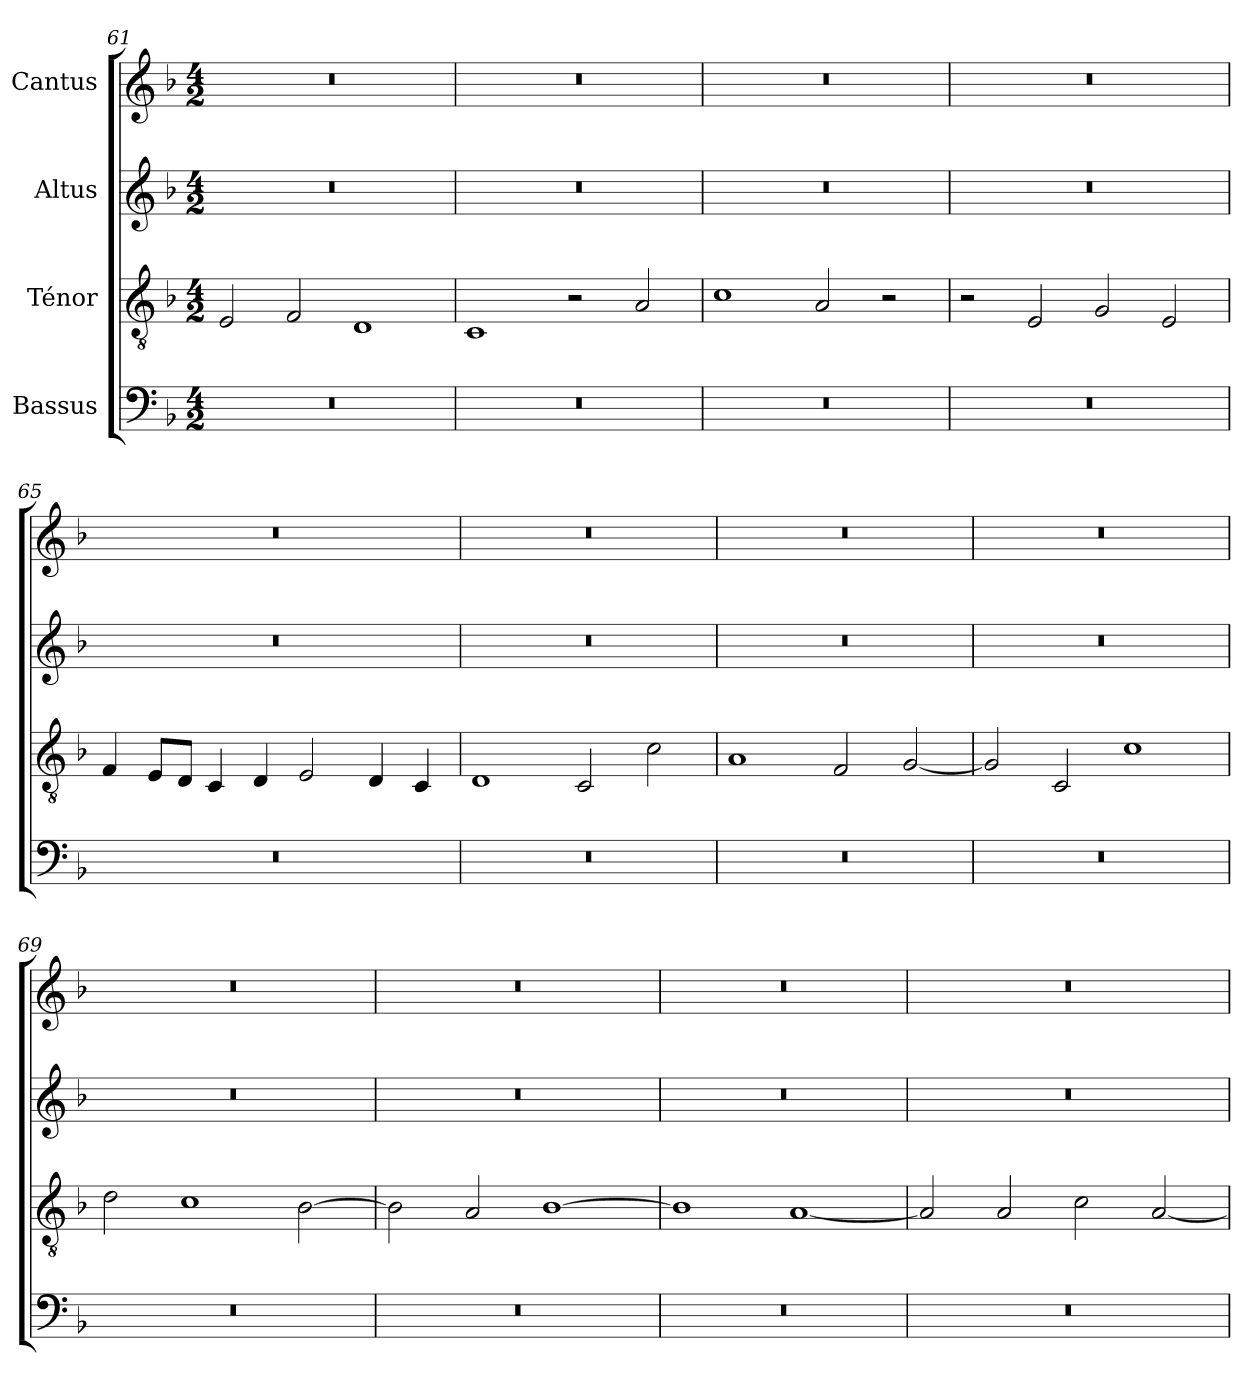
**kern	**kern	**kern	**kern
*part4	*part3	*part2	*part1
*staff4	*staff3	*staff2	*staff1
*I"Bassus	*I"Ténor	*I"Altus	*I"Cantus
*clefF4	*clefGv2	*clefG2	*clefG2
*k[b-]	*k[b-]	*k[b-]	*k[b-]
*F:	*F:	*F:	*F:
*M4/2	*M4/2	*M4/2	*M4/2
=61	=61	=61	=61
0r	2E/	0r	0r
.	2F/	.	.
.	1D/	.	.
=62	=62	=62	=62
0r	1C/	0r	0r
.	2r	.	.
.	2A/	.	.
=63	=63	=63	=63
0r	1c\	0r	0r
.	2A/	.	.
.	2r	.	.
=64	=64	=64	=64
0r	2r	0r	0r
.	2E/	.	.
.	2G/	.	.
.	2E/	.	.
=65	=65	=65	=65
0r	4F/	0r	0r
.	8E/L	.	.
.	8D/J	.	.
.	4C/	.	.
.	4D/	.	.
.	2E/	.	.
.	4D/	.	.
.	4C/	.	.
=66	=66	=66	=66
0r	1D/	0r	0r
.	2C/	.	.
.	2c\	.	.
=67	=67	=67	=67
0r	1A/	0r	0r
.	2F/	.	.
.	[2G/	.	.
=68	=68	=68	=68
0r	2G/]	0r	0r
.	2C/	.	.
.	1c\	.	.
=69	=69	=69	=69
0r	2d\	0r	0r
.	1c\	.	.
.	[2B-\	.	.
=70	=70	=70	=70
0r	2B-\]	0r	0r
.	2A/	.	.
.	[1B-\	.	.
=71	=71	=71	=71
0r	1B-\]	0r	0r
.	[1A/	.	.
=72	=72	=72	=72
0r	2A/]	0r	0r
.	2A/	.	.
.	2c\	.	.
.	[2A/	.	.
=	=	=	=
*-	*-	*-	*-
